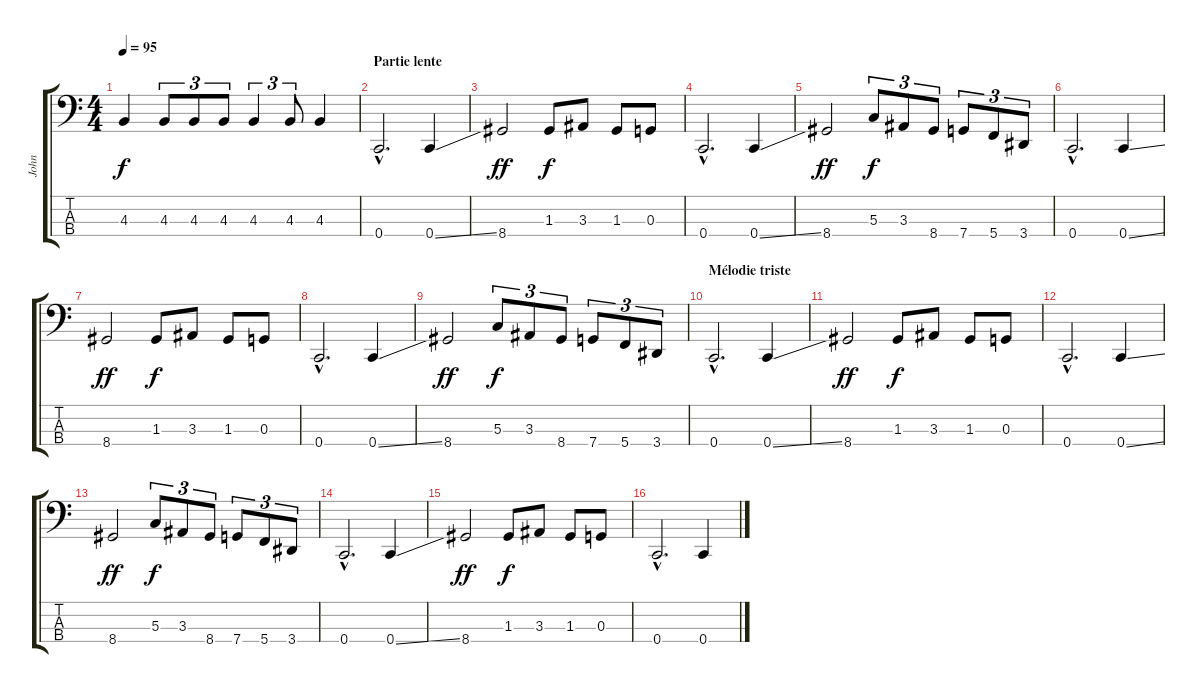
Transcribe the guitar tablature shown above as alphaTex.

\track ("John" "John") {instrument electricbasspick}
\staff {score tabs}
\tuning (F2 C2 G1 C1) {hide}
\ts (4 4)
\tempo 95
\clef f4
\ks c
4.3.4{dy f} 4.3.8{tu (3 2)} 4.3.8{tu (3 2)} 4.3.8{tu (3 2)} 4.3.4{tu (3 2)} 4.3.8{tu (3 2)} 4.3.4 |
\section ("" "Partie lente")
0.4{hac}.2{d} 0.4{ss}.4 |
8.4.2{dy ff} 1.3.8{dy f} 3.3.8 1.3.8 0.3.8 |
0.4{hac}.2{d} 0.4{ss}.4 |
8.4.2{dy ff} 5.3.8{tu (3 2) dy f} 3.3.8{tu (3 2)} 8.4.8{tu (3 2)} 7.4.8{tu (3 2)} 5.4.8{tu (3 2)} 3.4.8{tu (3 2)} |
0.4{hac}.2{d} 0.4{ss}.4 |
8.4.2{dy ff} 1.3.8{dy f} 3.3.8 1.3.8 0.3.8 |
0.4{hac}.2{d} 0.4{ss}.4 |
8.4.2{dy ff} 5.3.8{tu (3 2) dy f} 3.3.8{tu (3 2)} 8.4.8{tu (3 2)} 7.4.8{tu (3 2)} 5.4.8{tu (3 2)} 3.4.8{tu (3 2)} |
\section ("" "Mélodie triste")
0.4{hac}.2{d} 0.4{ss}.4 |
8.4.2{dy ff} 1.3.8{dy f} 3.3.8 1.3.8 0.3.8 |
0.4{hac}.2{d} 0.4{ss}.4 |
8.4.2{dy ff} 5.3.8{tu (3 2) dy f} 3.3.8{tu (3 2)} 8.4.8{tu (3 2)} 7.4.8{tu (3 2)} 5.4.8{tu (3 2)} 3.4.8{tu (3 2)} |
0.4{hac}.2{d} 0.4{ss}.4 |
8.4.2{dy ff} 1.3.8{dy f} 3.3.8 1.3.8 0.3.8 |
0.4{hac}.2{d} 0.4{ss}.4
